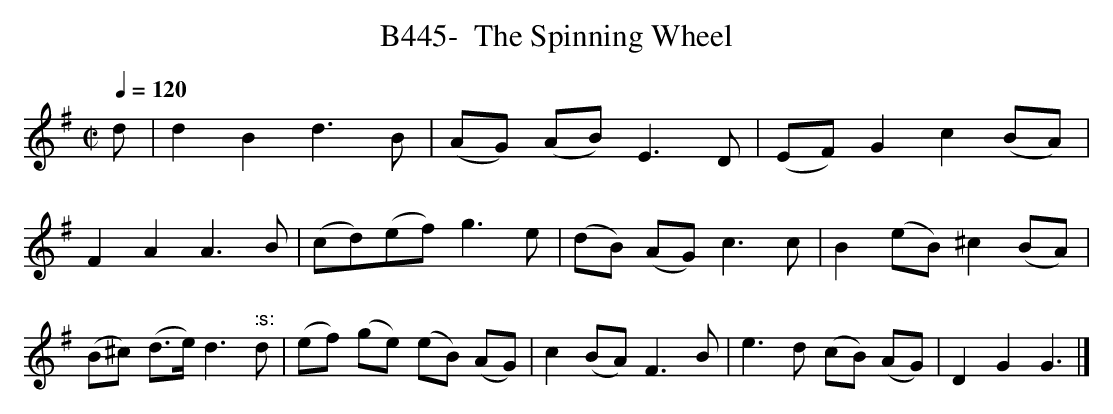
X:1
T:B445-  The Spinning Wheel
Q:1/4=120
L:1/4
M:C|
K:G
d/|dBd3/2B/|(A/G/) (A/B/)E3/2D/|(E/F/)Gc(B/A/)|FAA3/2B/|\
(c/d/)(e/f/)g3/2e/|(d/B/) (A/G/)c3/2c/|B(e/B/)^c(B/A/)|\
(B/^c/) (d3/4e/4)d3/2":s:"d/|(e/f/) (g/e/) (e/B/) (A/G/)|\
c(B/A/)F3/2B/|e3/2d/ (c/B/) (A/G/)|DGG3/2|]
